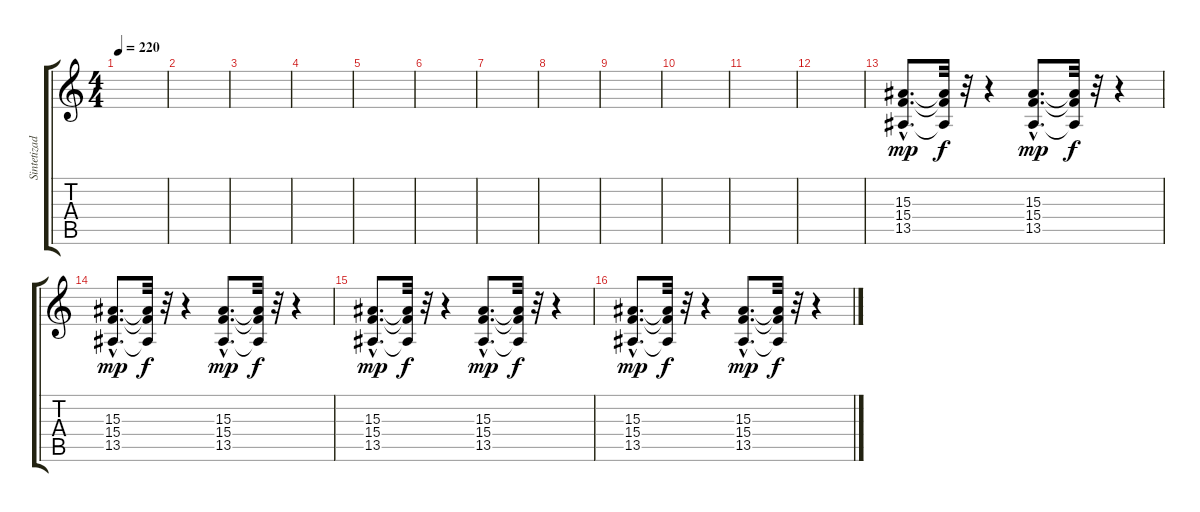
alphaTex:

\track ("Sintetizador 1" "Sintetizad") {instrument synthstrings1}
\staff {score tabs}
\tuning (E4 B3 G3 D3 A2 E2) {hide}
\ts (4 4)
\tempo 220
\clef g2
\ks c
|
|
|
|
|
|
|
|
|
|
|
|
(15.3{hac} 15.4{hac} 13.5{hac}).8{d dy mp} (15.3{t} 15.4{t} 13.5{t}).32{dy f} r.32 r.4 (15.3{hac} 15.4{hac} 13.5{hac}).8{d dy mp} (15.3{t} 15.4{t} 13.5{t}).32{dy f} r.32 r.4 |
(15.3{hac} 15.4{hac} 13.5{hac}).8{d dy mp} (15.3{t} 15.4{t} 13.5{t}).32{dy f} r.32 r.4 (15.3{hac} 15.4{hac} 13.5{hac}).8{d dy mp} (15.3{t} 15.4{t} 13.5{t}).32{dy f} r.32 r.4 |
(15.3{hac} 15.4{hac} 13.5{hac}).8{d dy mp} (15.3{t} 15.4{t} 13.5{t}).32{dy f} r.32 r.4 (15.3{hac} 15.4{hac} 13.5{hac}).8{d dy mp} (15.3{t} 15.4{t} 13.5{t}).32{dy f} r.32 r.4 |
(15.3{hac} 15.4{hac} 13.5{hac}).8{d dy mp} (15.3{t} 15.4{t} 13.5{t}).32{dy f} r.32 r.4 (15.3{hac} 15.4{hac} 13.5{hac}).8{d dy mp} (15.3{t} 15.4{t} 13.5{t}).32{dy f} r.32 r.4
